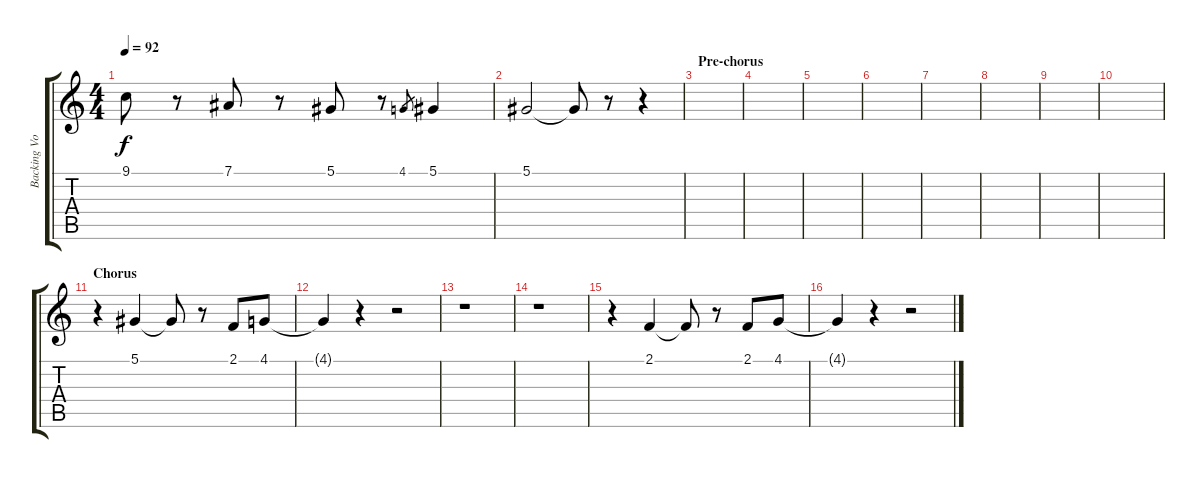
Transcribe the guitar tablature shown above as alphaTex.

\track ("Backing Vocals" "Backing Vo") {instrument tenorsax}
\staff {score tabs}
\tuning (Eb4 Bb3 Gb3 Db3 Ab2 Eb2) {hide}
\ts (4 4)
\tempo 92
\clef g2
\ks c
9.1.8{dy f} r.8 7.1.8 r.8 5.1.8 r.8 4.1.8{gr} 5.1.4 |
5.1.2 5.1{t}.8 r.8 r.4 |
\section ("" "Pre-chorus")
|
|
|
|
|
|
|
|
\section ("" "Chorus")
r.4 5.1.4 5.1{t}.8 r.8 2.1.8 4.1.8 |
4.1{t}.4 r.4 r.2 |
r.1 |
r.1 |
r.4 2.1.4 2.1{t}.8 r.8 2.1.8 4.1.8 |
4.1{t}.4 r.4 r.2
